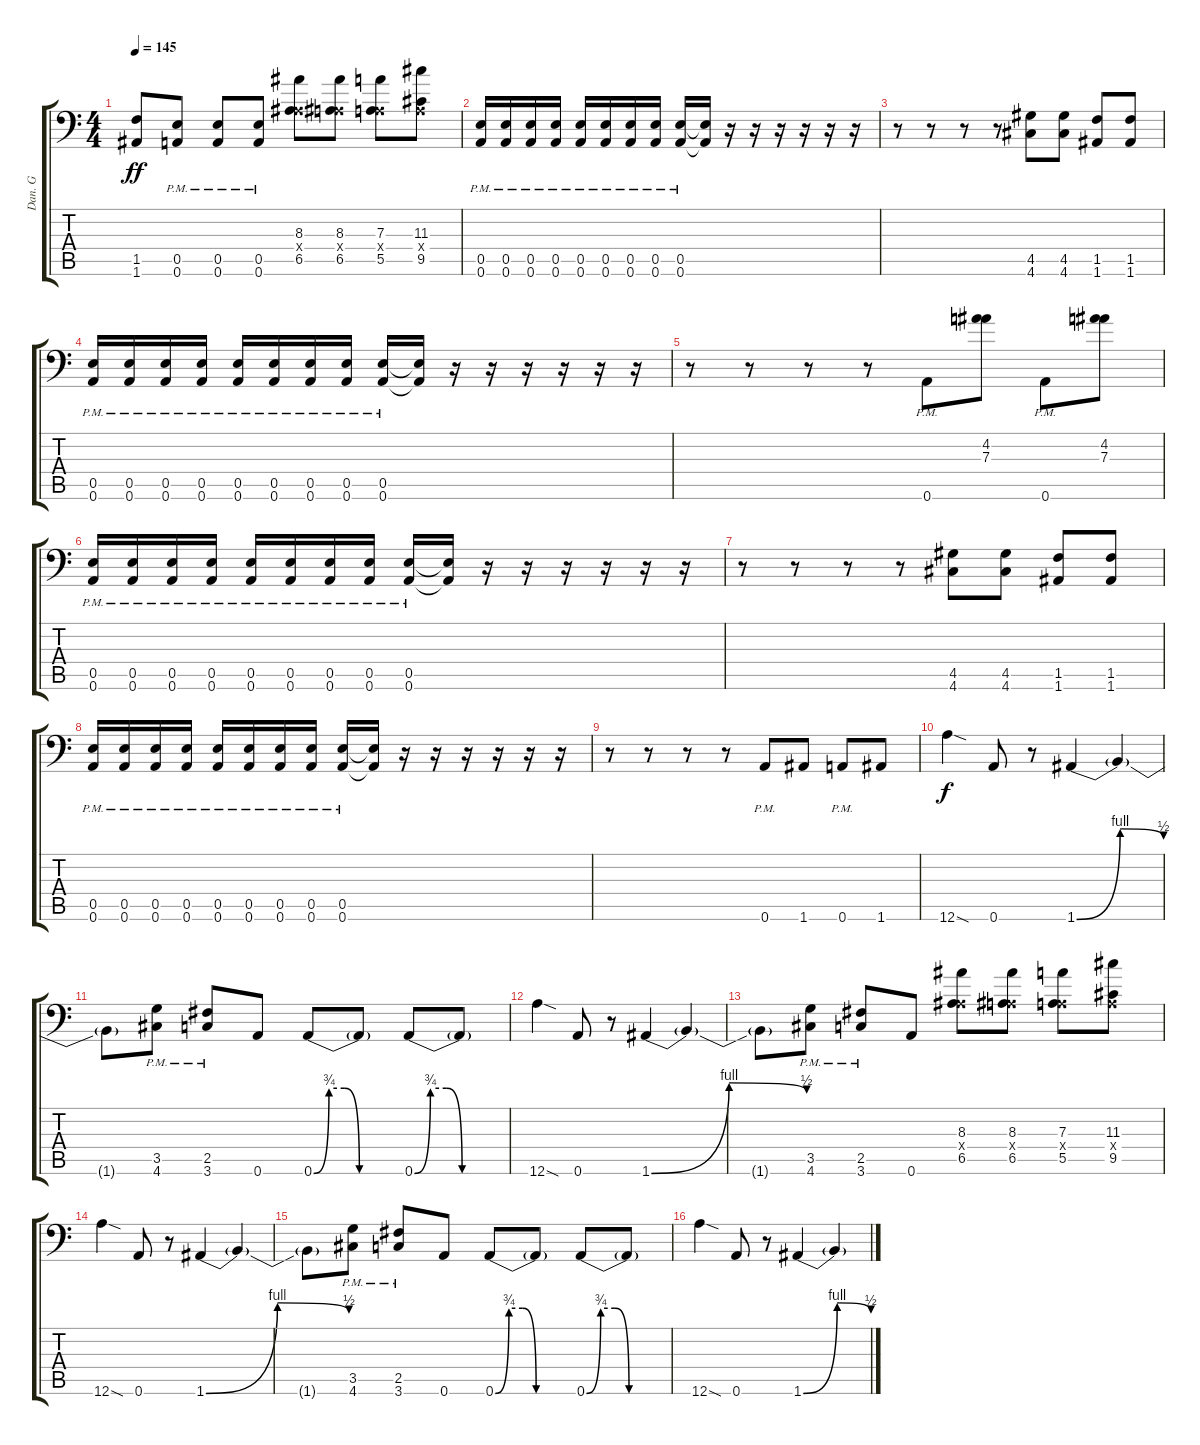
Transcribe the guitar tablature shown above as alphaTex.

\track ("Dan. G" "Dan. G") {instrument distortionguitar}
\staff {score tabs}
\tuning (B3 Gb3 D3 A2 E2 A1) {hide}
\ts (4 4)
\tempo 145
\clef f4
\ks c
(1.5 1.6).8{dy ff} (0.5{pm} 0.6{pm}).8 (0.5{pm} 0.6{pm}).8 (0.5{pm} 0.6{pm}).8 (8.3 0.4{x} 6.5).8 (8.3 0.4{x} 6.5).8 (7.3 0.4{x} 5.5).8 (11.3 0.4{x} 9.5).8 |
(0.5{pm} 0.6{pm}).16 (0.5{pm} 0.6{pm}).16 (0.5{pm} 0.6{pm}).16 (0.5{pm} 0.6{pm}).16 (0.5{pm} 0.6{pm}).16 (0.5{pm} 0.6{pm}).16 (0.5{pm} 0.6{pm}).16 (0.5{pm} 0.6{pm}).16 (0.5{pm} 0.6{pm}).16 (0.5{t} 0.6{t}).16 r.16 r.16 r.16 r.16 r.16 r.16 |
r.8 r.8 r.8 r.8 (4.5 4.6).8 (4.5 4.6).8 (1.5 1.6).8 (1.5 1.6).8 |
(0.5{pm} 0.6{pm}).16 (0.5{pm} 0.6{pm}).16 (0.5{pm} 0.6{pm}).16 (0.5{pm} 0.6{pm}).16 (0.5{pm} 0.6{pm}).16 (0.5{pm} 0.6{pm}).16 (0.5{pm} 0.6{pm}).16 (0.5{pm} 0.6{pm}).16 (0.5{pm} 0.6{pm}).16 (0.5{t} 0.6{t}).16 r.16 r.16 r.16 r.16 r.16 r.16 |
r.8 r.8 r.8 r.8 0.6{pm}.8 (4.2 7.3).8 0.6{pm}.8 (4.2 7.3).8 |
(0.5{pm} 0.6{pm}).16 (0.5{pm} 0.6{pm}).16 (0.5{pm} 0.6{pm}).16 (0.5{pm} 0.6{pm}).16 (0.5{pm} 0.6{pm}).16 (0.5{pm} 0.6{pm}).16 (0.5{pm} 0.6{pm}).16 (0.5{pm} 0.6{pm}).16 (0.5{pm} 0.6{pm}).16 (0.5{t} 0.6{t}).16 r.16 r.16 r.16 r.16 r.16 r.16 |
r.8 r.8 r.8 r.8 (4.5 4.6).8 (4.5 4.6).8 (1.5 1.6).8 (1.5 1.6).8 |
(0.5{pm} 0.6{pm}).16 (0.5{pm} 0.6{pm}).16 (0.5{pm} 0.6{pm}).16 (0.5{pm} 0.6{pm}).16 (0.5{pm} 0.6{pm}).16 (0.5{pm} 0.6{pm}).16 (0.5{pm} 0.6{pm}).16 (0.5{pm} 0.6{pm}).16 (0.5{pm} 0.6{pm}).16 (0.5{t} 0.6{t}).16 r.16 r.16 r.16 r.16 r.16 r.16 |
r.8 r.8 r.8 r.8 0.6{pm}.8 1.6.8 0.6{pm}.8 1.6.8 |
12.6{sod}.4{dy f} 0.6.8 r.8 1.6{be (bendrelease 0 0 20 4 52 4 60 2)}.4 1.6{t}.4 |
1.6{t}.8 (3.5{pm} 4.6{pm}).8 (2.5{pm} 3.6{pm}).8 0.6.8 0.6{be (custom 0 0 10 3 20 3 30 0 60 0)}.8 0.6{t}.8 0.6{be (custom 0 0 10 3 20 3 30 0 60 0)}.8 0.6{t}.8 |
12.6{sod}.4 0.6.8 r.8 1.6{be (bendrelease 0 0 20 4 52 4 60 2)}.4 1.6{t}.4 |
1.6{t}.8 (3.5{pm} 4.6{pm}).8 (2.5{pm} 3.6{pm}).8 0.6.8 (8.3 0.4{x} 6.5).8 (8.3 0.4{x} 6.5).8 (7.3 0.4{x} 5.5).8 (11.3 0.4{x} 9.5).8 |
12.6{sod}.4 0.6.8 r.8 1.6{be (bendrelease 0 0 20 4 52 4 60 2)}.4 1.6{t}.4 |
1.6{t}.8 (3.5{pm} 4.6{pm}).8 (2.5{pm} 3.6{pm}).8 0.6.8 0.6{be (custom 0 0 10 3 20 3 30 0 60 0)}.8 0.6{t}.8 0.6{be (custom 0 0 10 3 20 3 30 0 60 0)}.8 0.6{t}.8 |
12.6{sod}.4 0.6.8 r.8 1.6{be (bendrelease 0 0 20 4 52 4 60 2)}.4 1.6{t}.4
